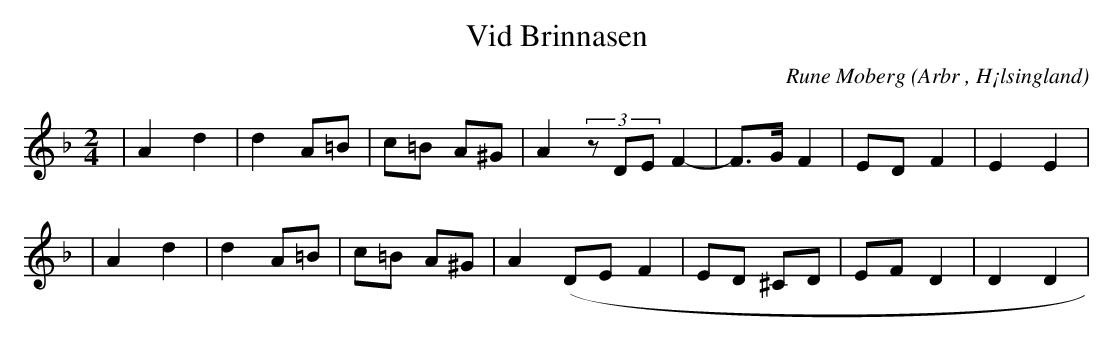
X:1
T:Vid Brinnasen
C: Rune Moberg
O:Arbr , H¡lsingland
M:2/4
L:1/8
K:Dm
| A2 d2|d2 A=B|c=B A^G|A2 (3zDE F2|-F>G F2|ED F2|E2 E2|
| A2 d2|d2 A=B|c=B A^G|A2 (DE F2|ED ^CD|EF D2|D2 D2|
